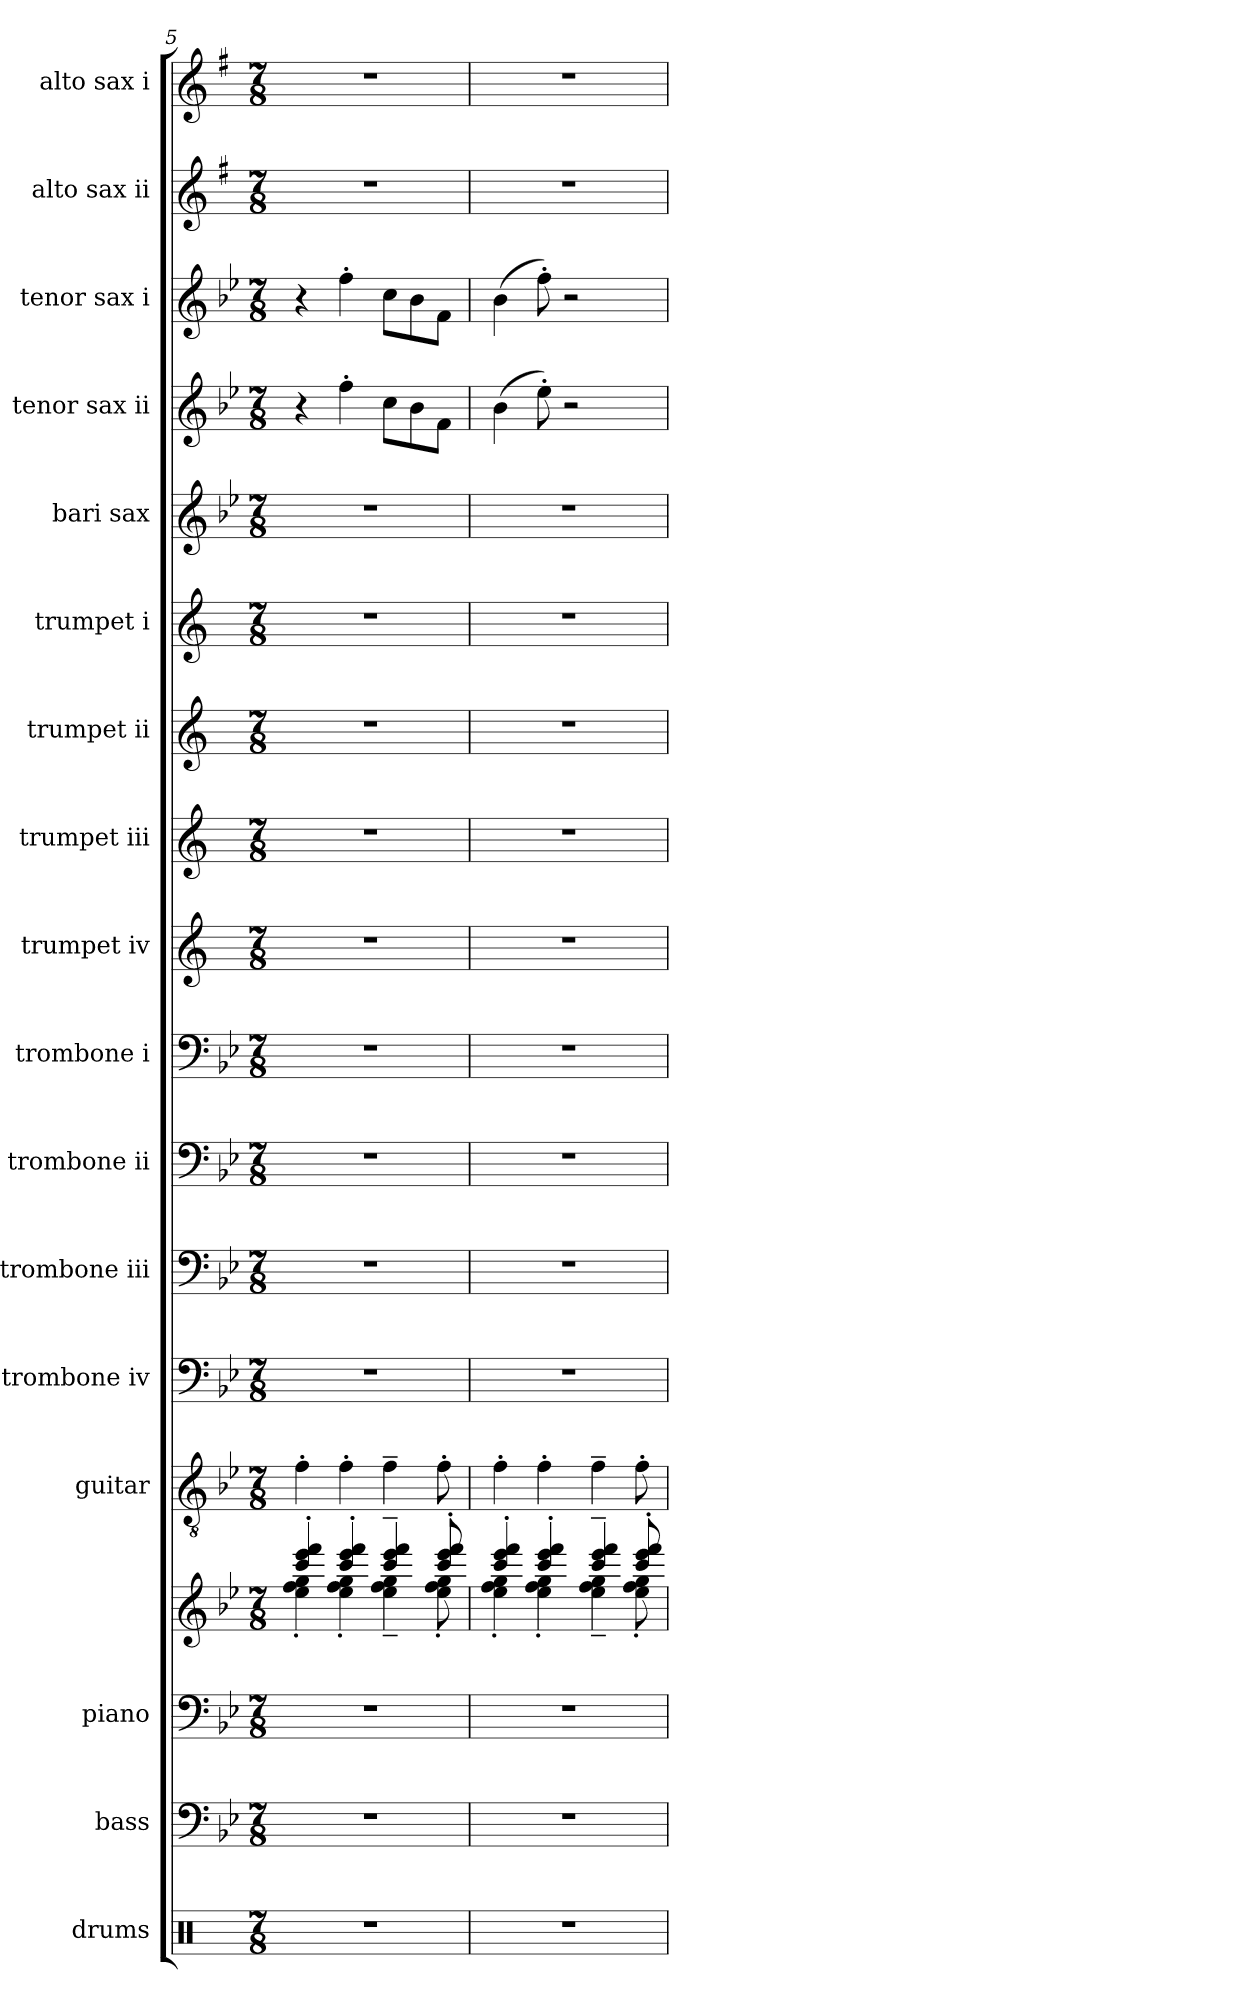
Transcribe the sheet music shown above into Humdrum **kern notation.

**kern	**kern	**kern	**kern	**kern	**kern	**kern	**kern	**kern	**kern	**kern	**kern	**kern	**kern	**kern	**kern	**kern	**kern
*part17	*part16	*part15	*part15	*part14	*part13	*part12	*part11	*part10	*part9	*part8	*part7	*part6	*part5	*part4	*part3	*part2	*part1
*staff18	*staff17	*staff16	*staff15	*staff14	*staff13	*staff12	*staff11	*staff10	*staff9	*staff8	*staff7	*staff6	*staff5	*staff4	*staff3	*staff2	*staff1
*I"drums	*I"bass	*I"piano	*	*I"guitar	*I"trombone iv	*I"trombone iii	*I"trombone ii	*I"trombone i	*I"trumpet iv	*I"trumpet iii	*I"trumpet ii	*I"trumpet i	*I"bari sax	*I"tenor sax ii	*I"tenor sax i	*I"alto sax ii	*I"alto sax i
*I'drs.	*I'bass	*I'pno.	*	*I'gtr.	*I'tbn. iv	*I'tbn. iii	*I'tbn. ii	*I'tbn. i	*I'tpt. iv	*I'tpt. iii	*I'tpt. ii	*I'tpt. i	*I'bari	*I'tenor ii	*I'tenor i	*I'alto ii	*I'alto i
*clefX	*clefF4	*clefF4	*clefG2	*clefGv2	*clefF4	*clefF4	*clefF4	*clefF4	*clefG2	*clefG2	*clefG2	*clefG2	*clefG2	*clefG2	*clefG2	*clefG2	*clefG2
*	*ITrd7c12	*	*	*	*	*	*	*	*ITrd1c2	*ITrd1c2	*ITrd1c2	*ITrd1c2	*ITrd12c21	*ITrd8c14	*ITrd8c14	*ITrd5c9	*ITrd5c9
*k[]	*k[b-e-]	*k[b-e-]	*k[b-e-]	*k[b-e-]	*k[b-e-]	*k[b-e-]	*k[b-e-]	*k[b-e-]	*k[b-e-]	*k[b-e-]	*k[b-e-]	*k[b-e-]	*k[b-e-]	*k[b-e-]	*k[b-e-]	*k[b-e-]	*k[b-e-]
*M7/8	*M7/8	*M7/8	*M7/8	*M7/8	*M7/8	*M7/8	*M7/8	*M7/8	*M7/8	*M7/8	*M7/8	*M7/8	*M7/8	*M7/8	*M7/8	*M7/8	*M7/8
=5	=5	=5	=5	=5	=5	=5	=5	=5	=5	=5	=5	=5	=5	=5	=5	=5	=5
*	*	*	*^	*	*	*	*	*	*	*	*	*	*	*	*	*	*
2..r	2..r	2..r	4ccc/' 4eee-/' 4fff/'	4ee-\' 4ff\' 4gg\'	4f'\	2..r	2..r	2..r	2..r	2..r	2..r	2..r	2..r	2..r	4r	4r	2..r	2..r
.	.	.	4ccc/' 4eee-/' 4fff/'	4ee-\' 4ff\' 4gg\'	4f'\	.	.	.	.	.	.	.	.	.	4f'\	4f'\	.	.
.	.	.	4ccc/~ 4eee-/~ 4fff/~	4ee-\~ 4ff\~ 4gg\~	4f~\	.	.	.	.	.	.	.	.	.	8c\L	8c\L	.	.
.	.	.	.	.	.	.	.	.	.	.	.	.	.	.	8B-\	8B-\	.	.
.	.	.	8ccc/' 8eee-/' 8fff/'	8ee-\' 8ff\' 8gg\'	8f'\	.	.	.	.	.	.	.	.	.	8F\J	8F\J	.	.
=6	=6	=6	=6	=6	=6	=6	=6	=6	=6	=6	=6	=6	=6	=6	=6	=6	=6	=6
2..r	2..r	2..r	4ccc/' 4eee-/' 4fff/'	4ee-\' 4ff\' 4gg\'	4f'\	2..r	2..r	2..r	2..r	2..r	2..r	2..r	2..r	2..r	(4B-\	(4B-\	2..r	2..r
.	.	.	4ccc/' 4eee-/' 4fff/'	4ee-\' 4ff\' 4gg\'	4f'\	.	.	.	.	.	.	.	.	.	8e-'\)	8f'\)	.	.
.	.	.	.	.	.	.	.	.	.	.	.	.	.	.	2r	2r	.	.
.	.	.	4ccc/~ 4eee-/~ 4fff/~	4ee-\~ 4ff\~ 4gg\~	4f~\	.	.	.	.	.	.	.	.	.	.	.	.	.
.	.	.	8ccc/' 8eee-/' 8fff/'	8ee-\' 8ff\' 8gg\'	8f'\	.	.	.	.	.	.	.	.	.	.	.	.	.
*	*	*	*v	*v	*	*	*	*	*	*	*	*	*	*	*	*	*	*
=	=	=	=	=	=	=	=	=	=	=	=	=	=	=	=	=	=
*-	*-	*-	*-	*-	*-	*-	*-	*-	*-	*-	*-	*-	*-	*-	*-	*-	*-
